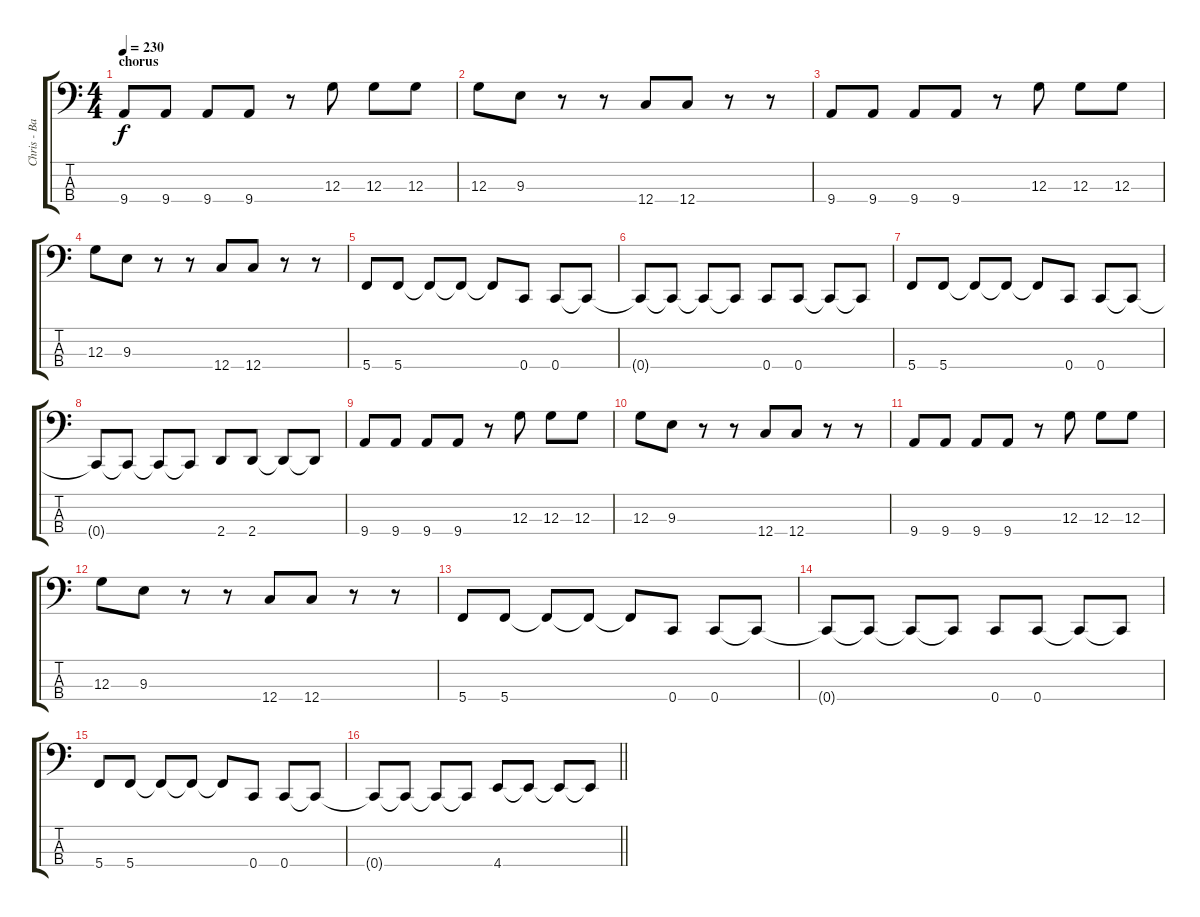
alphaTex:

\track ("Chris - Bass" "Chris - Ba") {instrument electricbassfinger}
\staff {score tabs}
\tuning (F2 C2 G1 C1) {hide}
\ts (4 4)
\section ("" "chorus")
\tempo 230
\clef f4
\ks c
9.4.8{dy f} 9.4.8 9.4.8 9.4.8 r.8 12.3.8 12.3.8 12.3.8 |
12.3.8 9.3.8 r.8 r.8 12.4.8 12.4.8 r.8 r.8 |
9.4.8 9.4.8 9.4.8 9.4.8 r.8 12.3.8 12.3.8 12.3.8 |
12.3.8 9.3.8 r.8 r.8 12.4.8 12.4.8 r.8 r.8 |
5.4.8 5.4.8 5.4{t}.8 5.4{t}.8 5.4{t}.8 0.4.8 0.4.8 0.4{t}.8 |
0.4{t}.8 0.4{t}.8 0.4{t}.8 0.4{t}.8 0.4.8 0.4.8 0.4{t}.8 0.4{t}.8 |
5.4.8 5.4.8 5.4{t}.8 5.4{t}.8 5.4{t}.8 0.4.8 0.4.8 0.4{t}.8 |
0.4{t}.8 0.4{t}.8 0.4{t}.8 0.4{t}.8 2.4.8 2.4.8 2.4{t}.8 2.4{t}.8 |
9.4.8 9.4.8 9.4.8 9.4.8 r.8 12.3.8 12.3.8 12.3.8 |
12.3.8 9.3.8 r.8 r.8 12.4.8 12.4.8 r.8 r.8 |
9.4.8 9.4.8 9.4.8 9.4.8 r.8 12.3.8 12.3.8 12.3.8 |
12.3.8 9.3.8 r.8 r.8 12.4.8 12.4.8 r.8 r.8 |
5.4.8 5.4.8 5.4{t}.8 5.4{t}.8 5.4{t}.8 0.4.8 0.4.8 0.4{t}.8 |
0.4{t}.8 0.4{t}.8 0.4{t}.8 0.4{t}.8 0.4.8 0.4.8 0.4{t}.8 0.4{t}.8 |
5.4.8 5.4.8 5.4{t}.8 5.4{t}.8 5.4{t}.8 0.4.8 0.4.8 0.4{t}.8 |
\barLineRight lightlight
0.4{t}.8 0.4{t}.8 0.4{t}.8 0.4{t}.8 4.4.8 4.4{t}.8 4.4{t}.8 4.4{t}.8
